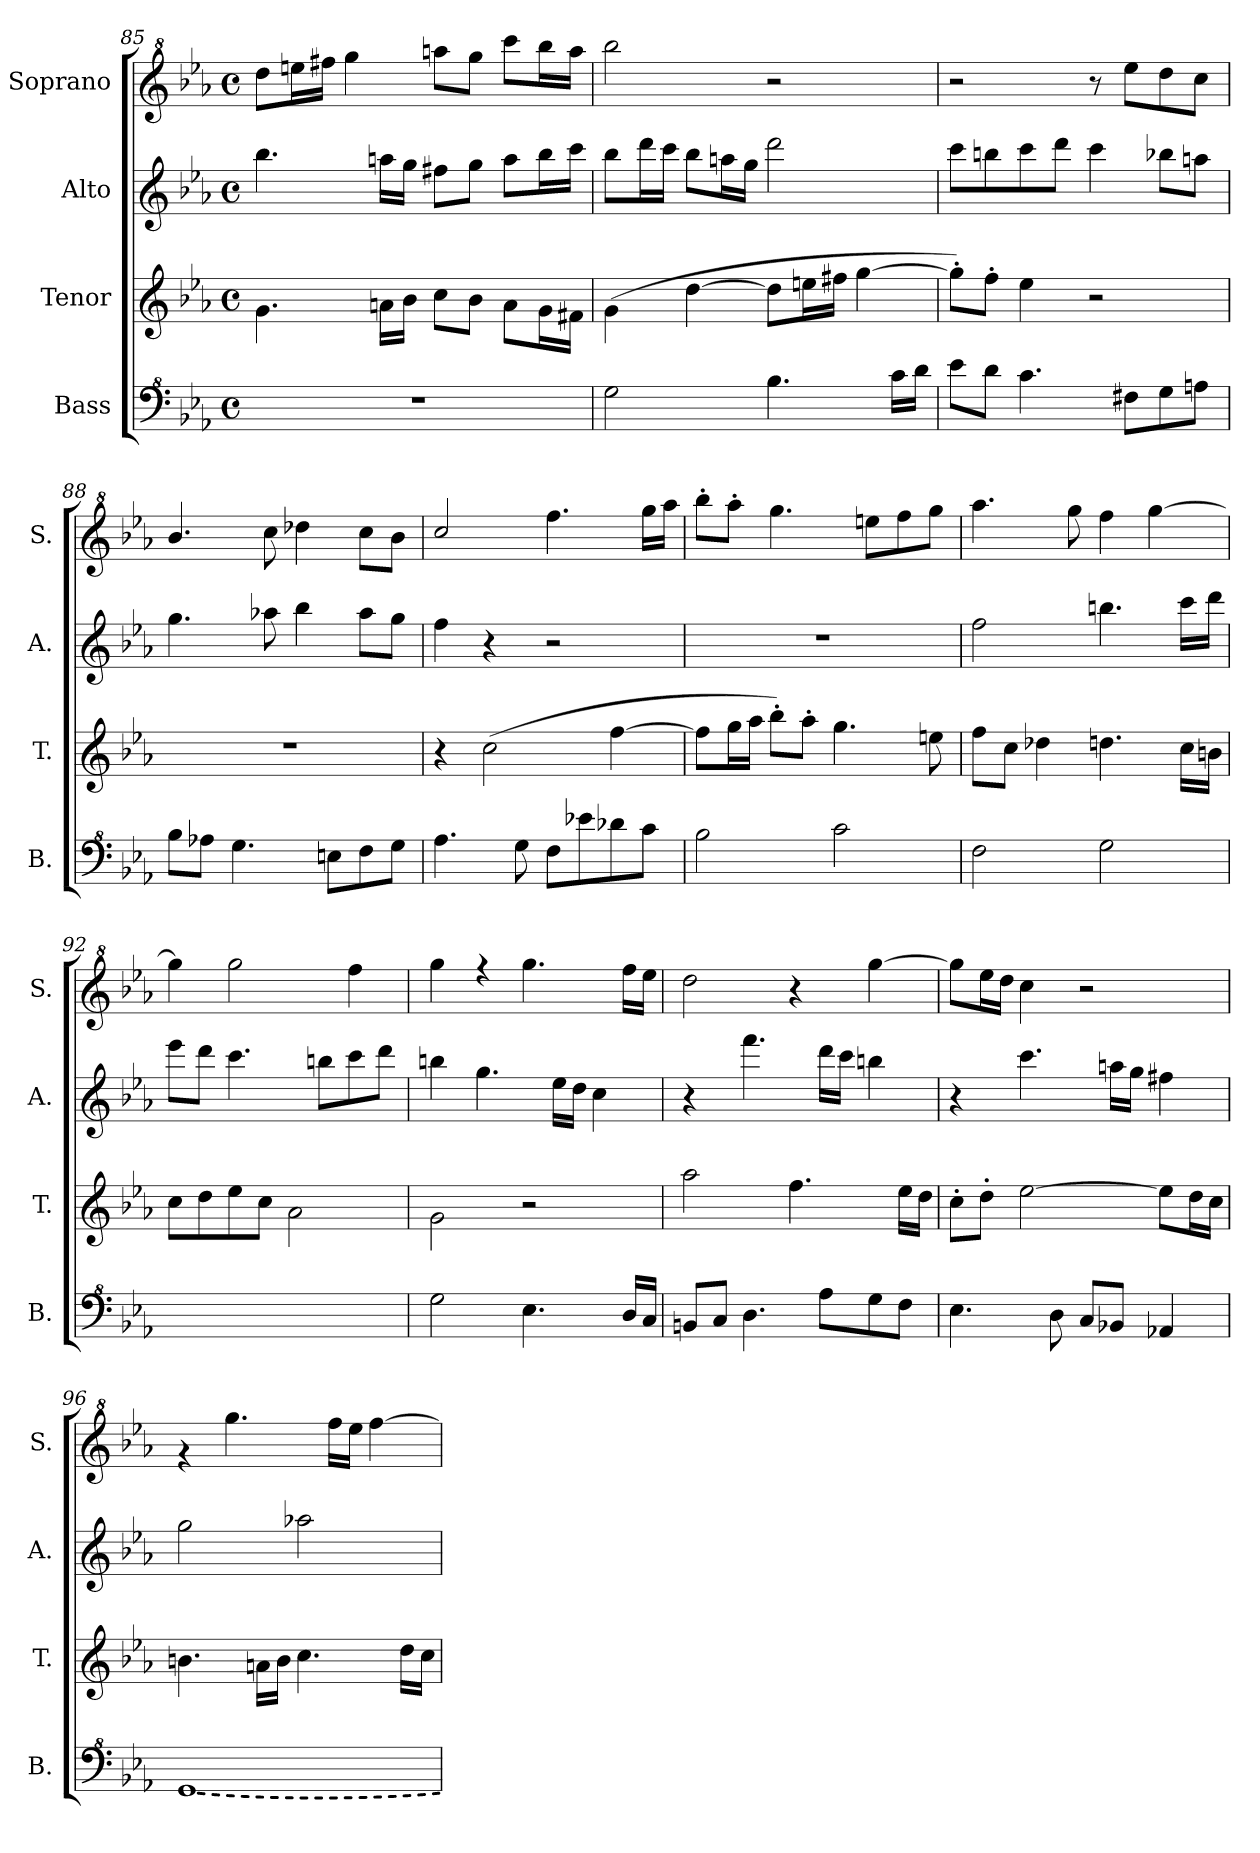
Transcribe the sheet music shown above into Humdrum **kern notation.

**kern	**kern	**kern	**kern
*part4	*part3	*part2	*part1
*staff4	*staff3	*staff2	*staff1
*I"Bass	*I"Tenor	*I"Alto	*I"Soprano
*I'B.	*I'T.	*I'A.	*I'S.
*clefF^4	*clefG2	*clefG2	*clefG^2
*k[b-e-a-]	*k[b-e-a-]	*k[b-e-a-]	*k[b-e-a-]
*c:	*c:	*c:	*c:
*M4/4	*M4/4	*M4/4	*M4/4
*met(c)	*met(c)	*met(c)	*met(c)
=85	=85	=85	=85
1r	4.g\	4.bb-\	8ddd\L
.	.	.	16eeen\L
.	.	.	16fff#X\JJ
.	.	.	4ggg\
.	16an\LL	16aan\LL	.
.	16b-\JJ	16gg\JJ	.
.	8cc\L	8ff#X\L	8aaan\L
.	8b-\J	8gg\J	8ggg\J
.	8a\L	8aa\L	8cccc\L
.	16g\L	16bb-\L	16bbb-\L
.	16f#X\JJ	16ccc\JJ	16aaa\JJ
!!LO:LB:g=z
=86	=86	=86	=86
2g\	(>4g\	8bb-\L	2bbb-\
.	.	16ddd\L	.
.	.	16ccc\JJ	.
.	[4dd\	8bb-\L	.
.	.	16aan\L	.
.	.	16gg\JJ	.
4.b-\	8dd\L]	2ddd\	2r
.	16een\L	.	.
.	16ff#X\JJ	.	.
.	[4gg\	.	.
16cc\LL	.	.	.
16dd\JJ	.	.	.
=87	=87	=87	=87
8ee-\L	8gg'\L])	8ccc\L	2r
8dd\J	8ff'\J	8bbn\	.
4.cc\	4ee-\	8ccc\	.
.	.	8ddd\J	.
.	2r	4ccc\	8r
8f#X\L	.	.	8eee-\L
8g\	.	8bb-X\L	8ddd\
8an\J	.	8aan\J	8ccc\J
=88	=88	=88	=88
8b-\L	1r	4.gg\	4.bb-/
8a-X\J	.	.	.
4.g\	.	.	.
.	.	8aa-X\	8ccc\
.	.	4bb-\	4ddd-X\
8en\L	.	.	.
8f\	.	8aa-\L	8ccc\L
8g\J	.	8gg\J	8bb-\J
=89	=89	=89	=89
4.a-\	4r	4ff\	2ccc/
.	(>2cc\	4r	.
8g\	.	.	.
8f\L	.	2r	4.fff\
8ee-X\	.	.	.
8dd-X\	[4ff\	.	.
8cc\J	.	.	16ggg\LL
.	.	.	16aaa-\JJ
=90	=90	=90	=90
2b-\	8ff\L]	1r	8bbb-'\L
.	16gg\L	.	8aaa-'\J
.	16aa-\JJ	.	.
.	8bb-'\L)	.	4.ggg\
.	8aa-'\J	.	.
2cc\	4.gg\	.	.
.	.	.	8eeen\L
.	.	.	8fff\
.	8een\	.	8ggg\J
!!LO:LB:g=z
=91	=91	=91	=91
2f\	8ff\L	2ff\	4.aaa-\
.	8cc\J	.	.
.	4dd-X\	.	.
.	.	.	8ggg\
2g\	4.ddn\	4.bbn\	4fff\
.	.	.	[4ggg\
.	16cc\LL	16ccc\LL	.
.	16bn\JJ	16ddd\JJ	.
=92	=92	=92	=92
1ryy	8cc\L	8eee-\L	4ggg\]
.	8dd\	8ddd\J	.
.	8ee-\	4.ccc\	2ggg\
.	8cc\J	.	.
.	2a-\	.	.
.	.	8bbn\L	.
.	.	8ccc\	4fff\
.	.	8ddd\J	.
=93	=93	=93	=93
2g\	2g\	4bbn\	4ggg\
.	.	4.gg\	4rfff
4.e-\	2r	.	4.ggg\
.	.	16ee-\LL	.
.	.	16dd\JJ	.
.	.	4cc\	.
16d/LL	.	.	16fff\LL
16c/JJ	.	.	16eee-\JJ
=94	=94	=94	=94
8Bn/L	2aa-\	4r	2ddd\
8c/J	.	.	.
4.d\	.	4.fff\	.
.	4.ff\	.	4r
8a-\L	.	16ddd\LL	.
.	.	16ccc\JJ	.
8g\	.	4bbn\	[4ggg\
8f\J	16ee-\LL	.	.
.	16dd\JJ	.	.
=95	=95	=95	=95
4.e-\	8cc'\L	4r	8ggg\L]
.	8dd'\J	.	16eee-\L
.	.	.	16ddd\JJ
.	[2ee-\	4.ccc\	4ccc\
8d\	.	.	.
8c/L	.	.	2r
8B-X/J	.	16aan\LL	.
.	.	16gg\JJ	.
4A-X/	8ee-\L]	4ff#X\	.
.	16dd\L	.	.
.	16cc\JJ	.	.
!!LO:PB:g=z
=96	=96	=96	=96
!LO:T:dash	!	!	!
[1G	4.bn\	2gg\	4rgg
.	.	.	4.ggg\
.	16an\LL	.	.
.	16b\JJ	.	.
.	4.cc\	2aa-X\	.
.	.	.	16fff\LL
.	.	.	16eee-\JJ
.	.	.	[4fff\
.	16dd\LL	.	.
.	16cc\JJ	.	.
=	=	=	=
*-	*-	*-	*-
